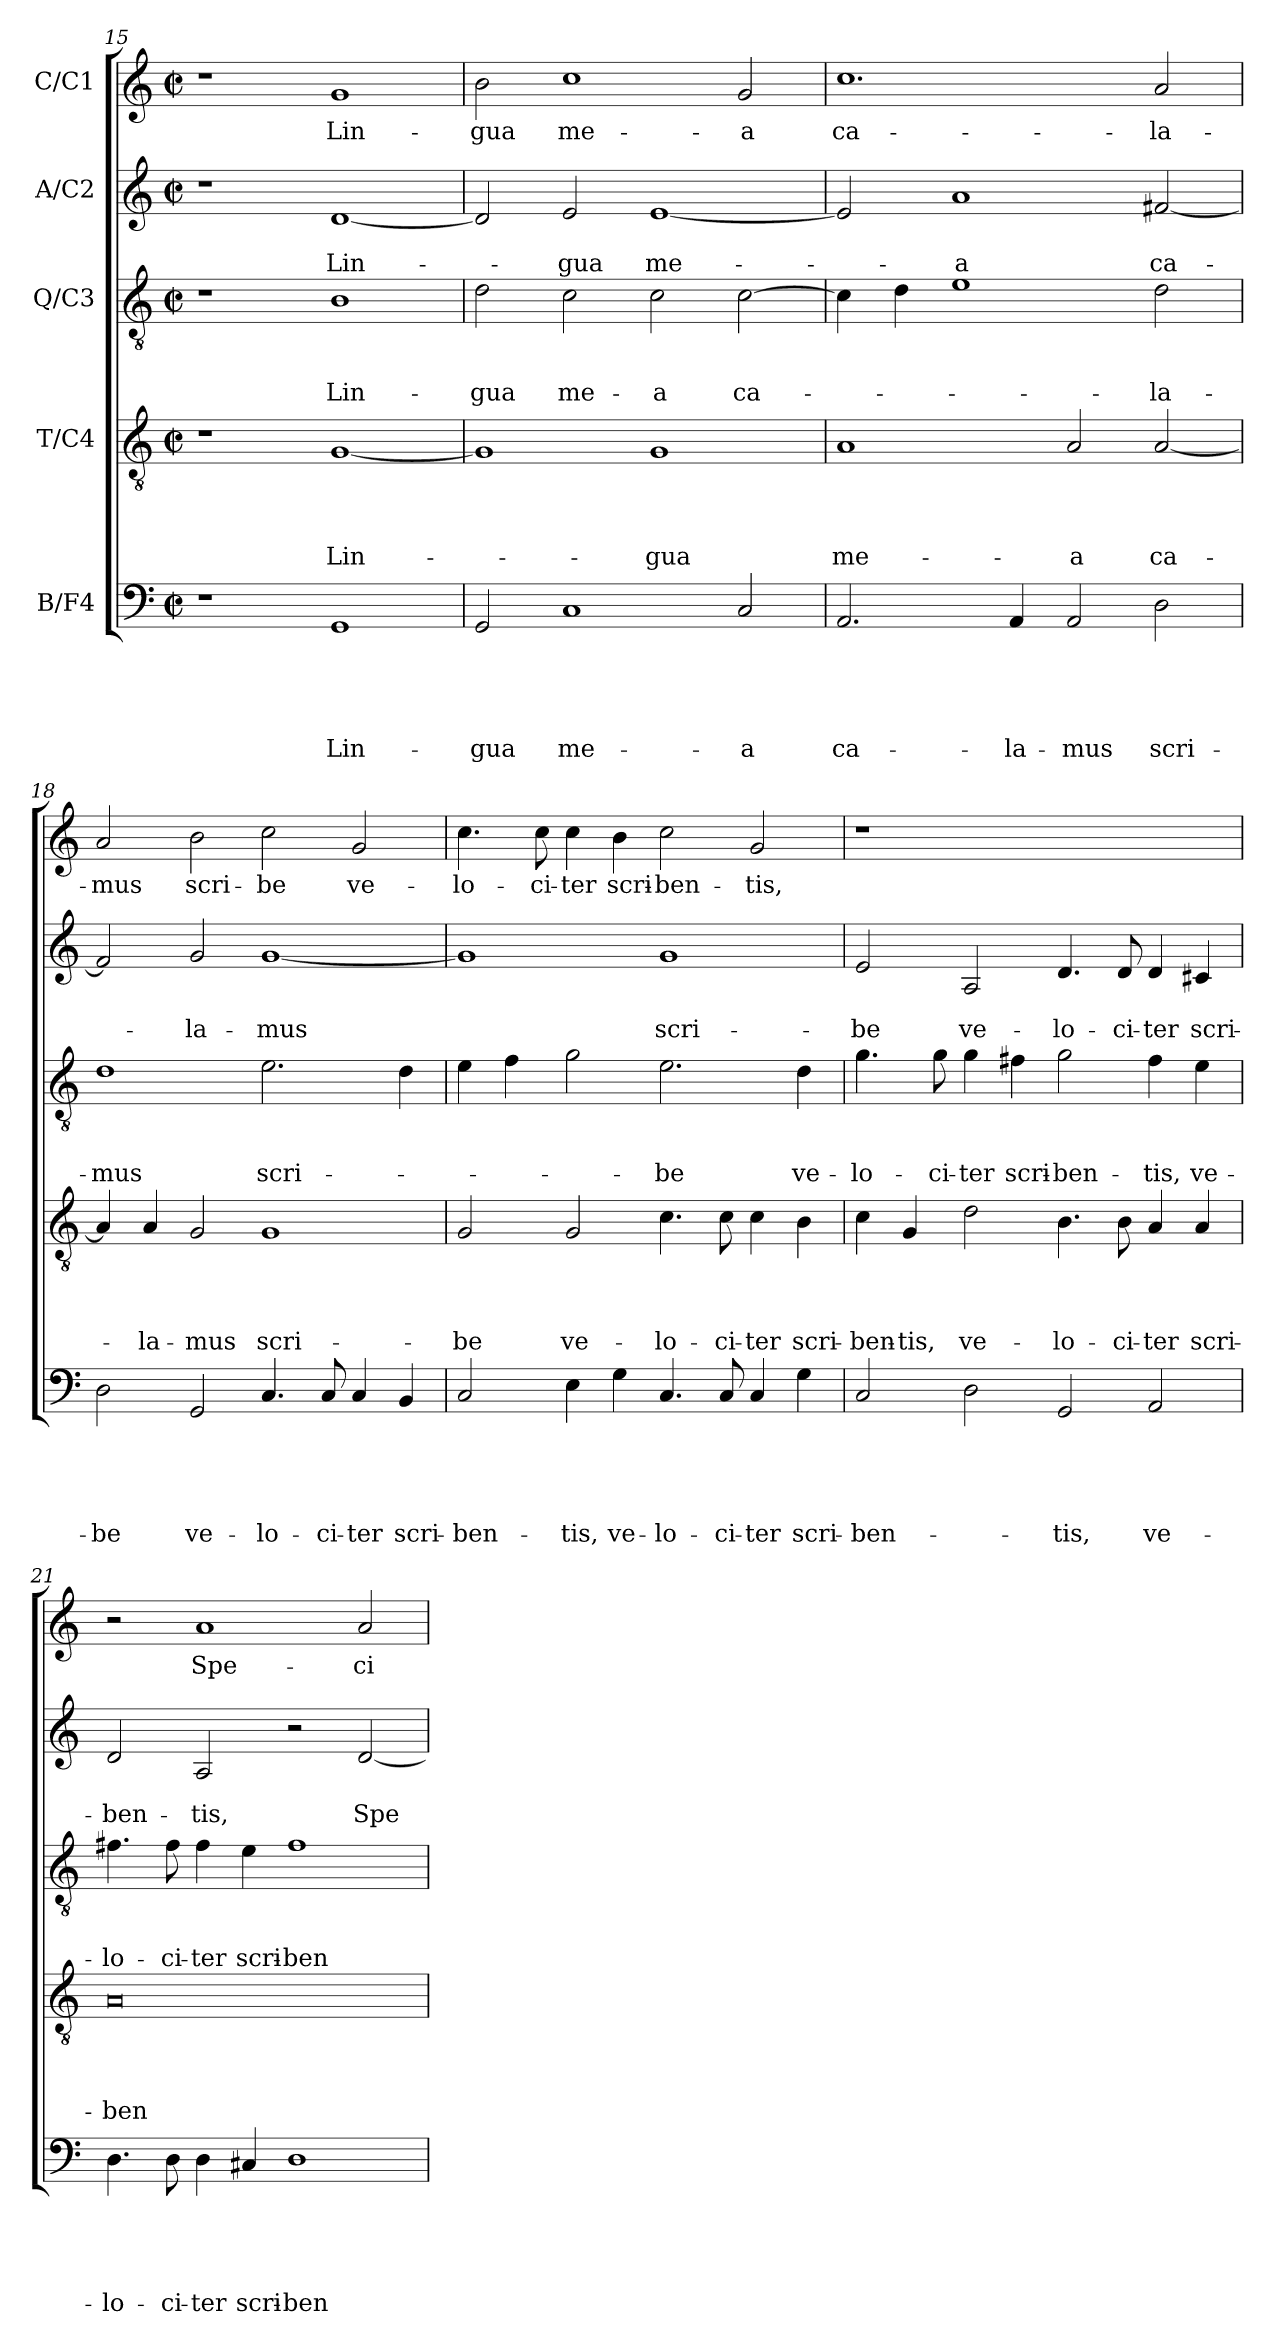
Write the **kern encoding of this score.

**kern	**text	**text	**text	**text	**text	**kern	**text	**text	**text	**text	**kern	**text	**text	**text	**kern	**text	**text	**kern	**text
*part5	*part5	*part5	*part5	*part5	*part5	*part4	*part4	*part4	*part4	*part4	*part3	*part3	*part3	*part3	*part2	*part2	*part2	*part1	*part1
*staff5	*staff5	*staff5	*staff5	*staff5	*staff5	*staff4	*staff4	*staff4	*staff4	*staff4	*staff3	*staff3	*staff3	*staff3	*staff2	*staff2	*staff2	*staff1	*staff1
*I"B/F4	*	*	*	*	*	*I"T/C4	*	*	*	*	*I"Q/C3	*	*	*	*I"A/C2	*	*	*I"C/C1	*
*clefF4	*	*	*	*	*	*clefGv2	*	*	*	*	*clefGv2	*	*	*	*clefG2	*	*	*clefG2	*
*k[]	*	*	*	*	*	*k[]	*	*	*	*	*k[]	*	*	*	*k[]	*	*	*k[]	*
*C:	*	*	*	*	*	*C:	*	*	*	*	*C:	*	*	*	*C:	*	*	*C:	*
*M2/2	*	*	*	*	*	*M2/2	*	*	*	*	*M2/2	*	*	*	*M2/2	*	*	*M2/2	*
*met(c|)	*	*	*	*	*	*met(c|)	*	*	*	*	*met(c|)	*	*	*	*met(c|)	*	*	*met(c|)	*
=15	=15	=15	=15	=15	=15	=15	=15	=15	=15	=15	=15	=15	=15	=15	=15	=15	=15	=15	=15
1r	.	.	.	.	.	1r	.	.	.	.	1r	.	.	.	1r	.	.	1r	.
!	!	!	!	!	!LO:LY:b	!	!	!	!	!LO:LY:b	!	!	!	!LO:LY:b	!	!	!LO:LY:b	!	!LO:LY:b
1GG	.	.	.	.	Lin-	[1G	.	.	.	Lin-	1B	.	.	Lin-	[1d	.	Lin-	1g	Lin-
!!LO:LB:g=z
=16	=16	=16	=16	=16	=16	=16	=16	=16	=16	=16	=16	=16	=16	=16	=16	=16	=16	=16	=16
!	!	!	!	!	!LO:LY:b	!	!	!	!	!	!	!	!	!LO:LY:b	!	!	!	!	!LO:LY:b
2GG/	.	.	.	.	-gua	1G]	.	.	.	.	2d\	.	.	-gua	2d/]	.	.	2b\	-gua
!	!	!	!	!	!LO:LY:b	!	!	!	!	!	!	!	!	!LO:LY:b	!	!	!LO:LY:b	!	!LO:LY:b
1C	.	.	.	.	me-	.	.	.	.	.	2c\	.	.	me-	2e/	.	-gua	1cc	me-
!	!	!	!	!	!	!	!	!	!	!LO:LY:b	!	!	!	!LO:LY:b	!	!	!LO:LY:b	!	!
.	.	.	.	.	.	1G	.	.	.	-gua	2c\	.	.	-a	[1e	.	me-	.	.
!	!	!	!	!	!LO:LY:b	!	!	!	!	!	!	!	!	!LO:LY:b	!	!	!	!	!LO:LY:b
2C/	.	.	.	.	-a	.	.	.	.	.	[2c\	.	.	ca-	.	.	.	2g/	-a
=17	=17	=17	=17	=17	=17	=17	=17	=17	=17	=17	=17	=17	=17	=17	=17	=17	=17	=17	=17
!	!	!	!	!	!LO:LY:b	!	!	!	!	!LO:LY:b	!	!	!	!	!	!	!	!	!LO:LY:b
2.AA/	.	.	.	.	ca-	1A	.	.	.	me-	4c\]	.	.	.	2e/]	.	.	1.cc	ca-
.	.	.	.	.	.	.	.	.	.	.	4d\	.	.	.	.	.	.	.	.
!	!	!	!	!	!	!	!	!	!	!	!	!	!	!	!	!	!LO:LY:b	!	!
.	.	.	.	.	.	.	.	.	.	.	1e	.	.	.	1a	.	-a	.	.
!	!	!	!	!	!LO:LY:b	!	!	!	!	!	!	!	!	!	!	!	!	!	!
4AA/	.	.	.	.	-la-	.	.	.	.	.	.	.	.	.	.	.	.	.	.
!	!	!	!	!	!LO:LY:b	!	!	!	!	!LO:LY:b	!	!	!	!	!	!	!	!	!
2AA/	.	.	.	.	-mus	2A/	.	.	.	-a	.	.	.	.	.	.	.	.	.
!	!	!	!	!	!LO:LY:b	!	!	!	!	!LO:LY:b	!	!	!	!LO:LY:b	!	!	!LO:LY:b	!	!LO:LY:b
2D\	.	.	.	.	scri-	[2A/	.	.	.	ca-	2d\	.	.	-la-	[2f#X/	.	ca-	2a/	-la-
=18	=18	=18	=18	=18	=18	=18	=18	=18	=18	=18	=18	=18	=18	=18	=18	=18	=18	=18	=18
!	!	!	!	!	!LO:LY:b	!	!	!	!	!	!	!	!	!LO:LY:b	!	!	!	!	!LO:LY:b
2D\	.	.	.	.	-be	4A/]	.	.	.	.	1d	.	.	-mus	2f#/]	.	.	2a/	-mus
!	!	!	!	!	!	!	!	!	!	!LO:LY:b	!	!	!	!	!	!	!	!	!
.	.	.	.	.	.	4A/	.	.	.	-la-	.	.	.	.	.	.	.	.	.
!	!	!	!	!	!LO:LY:b	!	!	!	!	!LO:LY:b	!	!	!	!	!	!	!LO:LY:b	!	!LO:LY:b
2GG/	.	.	.	.	ve-	2G/	.	.	.	-mus	.	.	.	.	2g/	.	-la-	2b\	scri-
!	!	!	!	!	!LO:LY:b	!	!	!	!	!LO:LY:b	!	!	!	!LO:LY:b	!	!	!LO:LY:b	!	!LO:LY:b
4.C/	.	.	.	.	-lo-	1G	.	.	.	scri-	2.e\	.	.	scri-	[1g	.	-mus	2cc\	-be
!	!	!	!	!	!LO:LY:b	!	!	!	!	!	!	!	!	!	!	!	!	!	!
8C/	.	.	.	.	-ci-	.	.	.	.	.	.	.	.	.	.	.	.	.	.
!	!	!	!	!	!LO:LY:b	!	!	!	!	!	!	!	!	!	!	!	!	!	!LO:LY:b
4C/	.	.	.	.	-ter	.	.	.	.	.	.	.	.	.	.	.	.	2g/	ve-
!	!	!	!	!	!LO:LY:b	!	!	!	!	!	!	!	!	!	!	!	!	!	!
4BB/	.	.	.	.	scri-	.	.	.	.	.	4d\	.	.	.	.	.	.	.	.
=19	=19	=19	=19	=19	=19	=19	=19	=19	=19	=19	=19	=19	=19	=19	=19	=19	=19	=19	=19
!	!	!	!	!	!LO:LY:b	!	!	!	!	!LO:LY:b	!	!	!	!	!	!	!	!	!LO:LY:b
2C/	.	.	.	.	-ben-	2G/	.	.	.	-be	4e\	.	.	.	1g]	.	.	4.cc\	-lo-
.	.	.	.	.	.	.	.	.	.	.	4f\	.	.	.	.	.	.	.	.
!	!	!	!	!	!	!	!	!	!	!	!	!	!	!	!	!	!	!	!LO:LY:b
.	.	.	.	.	.	.	.	.	.	.	.	.	.	.	.	.	.	8cc\	-ci-
!	!	!	!	!	!LO:LY:b	!	!	!	!	!LO:LY:b	!	!	!	!	!	!	!	!	!LO:LY:b
4E\	.	.	.	.	-tis,	2G/	.	.	.	ve-	2g\	.	.	.	.	.	.	4cc\	-ter
!	!	!	!	!	!LO:LY:b	!	!	!	!	!	!	!	!	!	!	!	!	!	!LO:LY:b
4G\	.	.	.	.	ve-	.	.	.	.	.	.	.	.	.	.	.	.	4b\	scri-
!	!	!	!	!	!LO:LY:b	!	!	!	!	!LO:LY:b	!	!	!	!LO:LY:b	!	!	!LO:LY:b	!	!LO:LY:b
4.C/	.	.	.	.	-lo-	4.c\	.	.	.	-lo-	2.e\	.	.	-be	1g	.	scri-	2cc\	-ben-
!	!	!	!	!	!LO:LY:b	!	!	!	!	!LO:LY:b	!	!	!	!	!	!	!	!	!
8C/	.	.	.	.	-ci-	8c\	.	.	.	-ci-	.	.	.	.	.	.	.	.	.
!	!	!	!	!	!LO:LY:b	!	!	!	!	!LO:LY:b	!	!	!	!	!	!	!	!	!LO:LY:b
4C/	.	.	.	.	-ter	4c\	.	.	.	-ter	.	.	.	.	.	.	.	2g/	-tis,
!	!	!	!	!	!LO:LY:b	!	!	!	!	!LO:LY:b	!	!	!	!LO:LY:b	!	!	!	!	!
4G\	.	.	.	.	scri-	4B\	.	.	.	scri-	4d\	.	.	ve-	.	.	.	.	.
=20	=20	=20	=20	=20	=20	=20	=20	=20	=20	=20	=20	=20	=20	=20	=20	=20	=20	=20	=20
!	!	!	!	!	!LO:LY:b	!	!	!	!	!LO:LY:b	!	!	!	!LO:LY:b	!	!	!LO:LY:b	!	!
2C/	.	.	.	.	-ben-	4c\	.	.	.	-ben-	4.g\	.	.	-lo-	2e/	.	-be	1r	.
!	!	!	!	!	!	!	!	!	!	!LO:LY:b	!	!	!	!	!	!	!	!	!
.	.	.	.	.	.	4G/	.	.	.	-tis,	.	.	.	.	.	.	.	.	.
!	!	!	!	!	!	!	!	!	!	!	!	!	!	!LO:LY:b	!	!	!	!	!
.	.	.	.	.	.	.	.	.	.	.	8g\	.	.	-ci-	.	.	.	.	.
!	!	!	!	!	!	!	!	!	!	!LO:LY:b	!	!	!	!LO:LY:b	!	!	!LO:LY:b	!	!
2D\	.	.	.	.	.	2d\	.	.	.	ve-	4g\	.	.	-ter	2A/	.	ve-	.	.
!	!	!	!	!	!	!	!	!	!	!	!	!	!	!LO:LY:b	!	!	!	!	!
.	.	.	.	.	.	.	.	.	.	.	4f#X\	.	.	scri-	.	.	.	.	.
!	!	!	!	!	!LO:LY:b	!	!	!	!	!LO:LY:b	!	!	!	!LO:LY:b	!	!	!LO:LY:b	!	!
2GG/	.	.	.	.	-tis,	4.B\	.	.	.	-lo-	2g\	.	.	-ben-	4.d/	.	-lo-	1ryy	.
!	!	!	!	!	!	!	!	!	!	!LO:LY:b	!	!	!	!	!	!	!LO:LY:b	!	!
.	.	.	.	.	.	8B\	.	.	.	-ci-	.	.	.	.	8d/	.	-ci-	.	.
!	!	!	!	!	!LO:LY:b	!	!	!	!	!LO:LY:b	!	!	!	!LO:LY:b	!	!	!LO:LY:b	!	!
2AA/	.	.	.	.	ve-	4A/	.	.	.	-ter	4f#\	.	.	-tis,	4d/	.	-ter	.	.
!	!	!	!	!	!	!	!	!	!	!LO:LY:b	!	!	!	!LO:LY:b	!	!	!LO:LY:b	!	!
.	.	.	.	.	.	4A/	.	.	.	scri-	4e\	.	.	ve-	4c#X/	.	scri-	.	.
!!LO:PB:g=z
=21	=21	=21	=21	=21	=21	=21	=21	=21	=21	=21	=21	=21	=21	=21	=21	=21	=21	=21	=21
!	!	!	!	!	!LO:LY:b	!	!	!	!	!LO:LY:b	!	!	!	!LO:LY:b	!	!	!LO:LY:b	!	!
4.D\	.	.	.	.	-lo-	0A	.	.	.	-ben-	4.f#X\	.	.	-lo-	2d/	.	-ben-	2r	.
!	!	!	!	!	!LO:LY:b	!	!	!	!	!	!	!	!	!LO:LY:b	!	!	!	!	!
8D\	.	.	.	.	-ci-	.	.	.	.	.	8f#\	.	.	-ci-	.	.	.	.	.
!	!	!	!	!	!LO:LY:b	!	!	!	!	!	!	!	!	!LO:LY:b	!	!	!LO:LY:b	!	!LO:LY:b
4D\	.	.	.	.	-ter	.	.	.	.	.	4f#\	.	.	-ter	2A/	.	-tis,	1a	Spe-
!	!	!	!	!	!LO:LY:b	!	!	!	!	!	!	!	!	!LO:LY:b	!	!	!	!	!
4C#X/	.	.	.	.	scri-	.	.	.	.	.	4e\	.	.	scri-	.	.	.	.	.
!	!	!	!	!	!LO:LY:b	!	!	!	!	!	!	!	!	!LO:LY:b	!	!	!	!	!
1D	.	.	.	.	-ben-	.	.	.	.	.	1f#	.	.	-ben-	2r	.	.	.	.
!	!	!	!	!	!	!	!	!	!	!	!	!	!	!	!	!	!LO:LY:b	!	!LO:LY:b
.	.	.	.	.	.	.	.	.	.	.	.	.	.	.	[2d/	.	Spe-	2a/	-ci-
=	=	=	=	=	=	=	=	=	=	=	=	=	=	=	=	=	=	=	=
*-	*-	*-	*-	*-	*-	*-	*-	*-	*-	*-	*-	*-	*-	*-	*-	*-	*-	*-	*-
